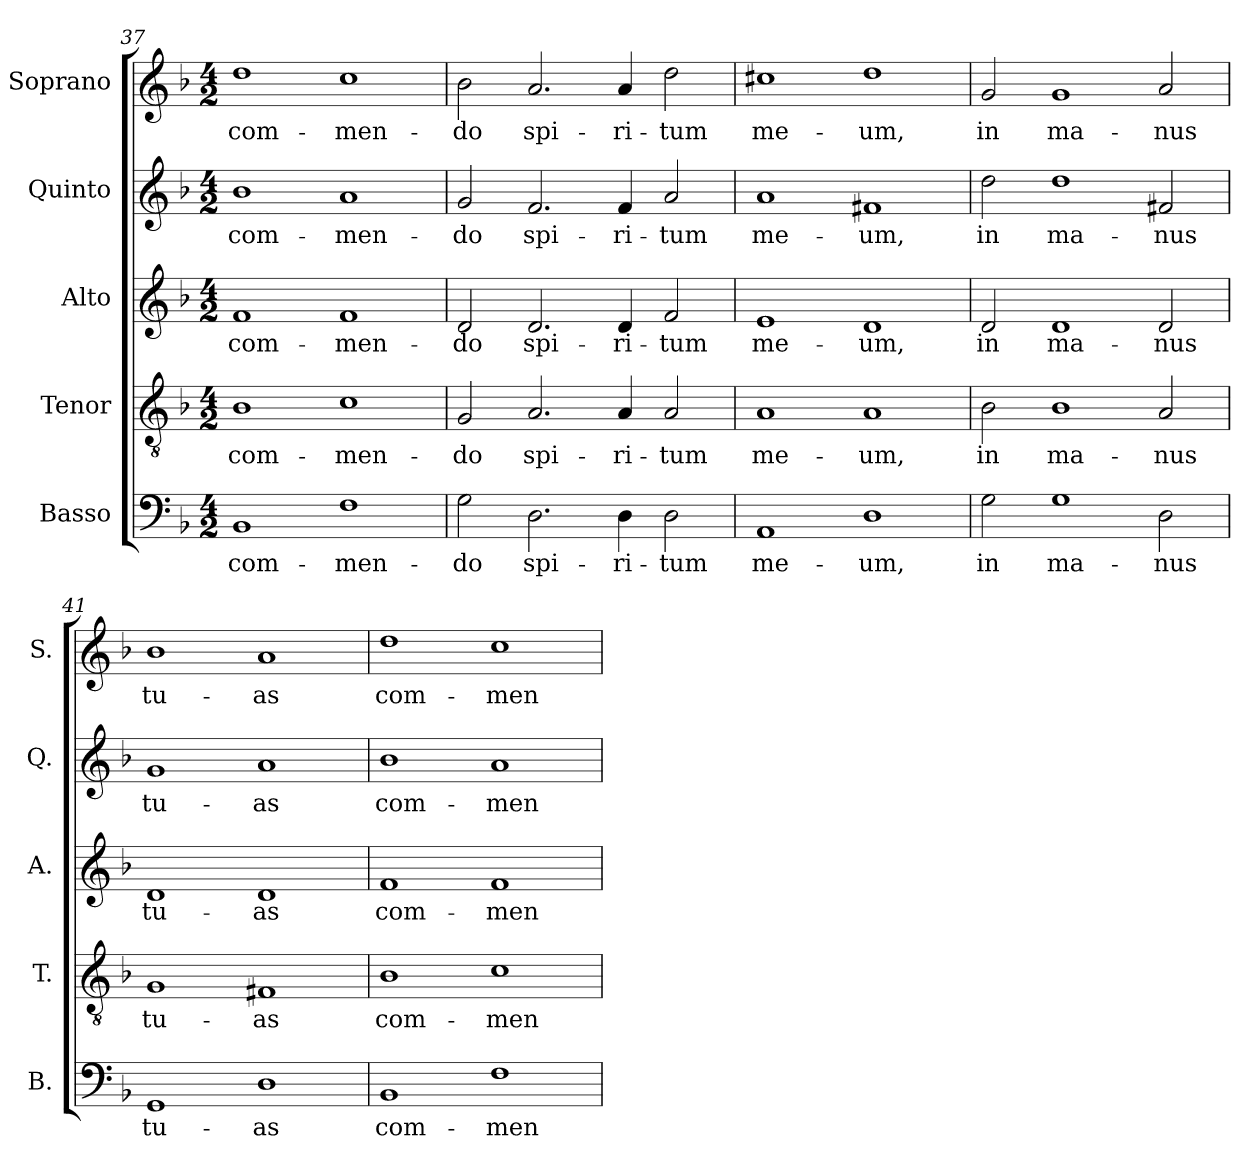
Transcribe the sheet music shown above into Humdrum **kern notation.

**kern	**text	**kern	**text	**kern	**text	**kern	**text	**kern	**text
*part5	*part5	*part4	*part4	*part3	*part3	*part2	*part2	*part1	*part1
*staff5	*staff5	*staff4	*staff4	*staff3	*staff3	*staff2	*staff2	*staff1	*staff1
*I"Basso	*	*I"Tenor	*	*I"Alto	*	*I"Quinto	*	*I"Soprano	*
*I'B.	*	*I'T.	*	*I'A.	*	*I'Q.	*	*I'S.	*
*clefF4	*	*clefGv2	*	*clefG2	*	*clefG2	*	*clefG2	*
*	*	*ITrd7c12	*	*	*	*	*	*	*
*k[b-]	*	*k[b-]	*	*k[b-]	*	*k[b-]	*	*k[b-]	*
*F:	*	*F:	*	*F:	*	*F:	*	*F:	*
*M4/2	*	*M4/2	*	*M4/2	*	*M4/2	*	*M4/2	*
=37	=37	=37	=37	=37	=37	=37	=37	=37	=37
!	!LO:LY:b:color=#000000	!	!	!	!	!	!	!	!
!	!	!	!LO:LY:b:color=#000000	!	!	!	!	!	!
!	!	!	!	!	!LO:LY:b:color=#000000	!	!	!	!
!	!	!	!	!	!	!	!LO:LY:b:color=#000000	!	!
!	!	!	!	!	!	!	!	!	!LO:LY:b:color=#000000
1BB-i	com-	1BB-i	com-	1fi	com-	1b-i	com-	1ddi	com-
!	!LO:LY:b:color=#000000	!	!	!	!	!	!	!	!
!	!	!	!LO:LY:b:color=#000000	!	!	!	!	!	!
!	!	!	!	!	!LO:LY:b:color=#000000	!	!	!	!
!	!	!	!	!	!	!	!LO:LY:b:color=#000000	!	!
!	!	!	!	!	!	!	!	!	!LO:LY:b:color=#000000
1Fi	-men-	1Ci	-men-	1fi	-men-	1ai	-men-	1cci	-men-
=38	=38	=38	=38	=38	=38	=38	=38	=38	=38
!	!LO:LY:b:color=#000000	!	!	!	!	!	!	!	!
!	!	!	!LO:LY:b:color=#000000	!	!	!	!	!	!
!	!	!	!	!	!LO:LY:b:color=#000000	!	!	!	!
!	!	!	!	!	!	!	!LO:LY:b:color=#000000	!	!
!	!	!	!	!	!	!	!	!	!LO:LY:b:color=#000000
2Gi\	-do	2GGi/	-do	2di/	-do	2gi/	-do	2b-i\	-do
!	!LO:LY:b:color=#000000	!	!	!	!	!	!	!	!
!	!	!	!LO:LY:b:color=#000000	!	!	!	!	!	!
!	!	!	!	!	!LO:LY:b:color=#000000	!	!	!	!
!	!	!	!	!	!	!	!LO:LY:b:color=#000000	!	!
!	!	!	!	!	!	!	!	!	!LO:LY:b:color=#000000
2.Di\	spi-	2.AAi/	spi-	2.di/	spi-	2.fi/	spi-	2.ai/	spi-
!	!LO:LY:b:color=#000000	!	!	!	!	!	!	!	!
!	!	!	!LO:LY:b:color=#000000	!	!	!	!	!	!
!	!	!	!	!	!LO:LY:b:color=#000000	!	!	!	!
!	!	!	!	!	!	!	!LO:LY:b:color=#000000	!	!
!	!	!	!	!	!	!	!	!	!LO:LY:b:color=#000000
4Di\	-ri-	4AAi/	-ri-	4di/	-ri-	4fi/	-ri-	4ai/	-ri-
!	!LO:LY:b:color=#000000	!	!	!	!	!	!	!	!
!	!	!	!LO:LY:b:color=#000000	!	!	!	!	!	!
!	!	!	!	!	!LO:LY:b:color=#000000	!	!	!	!
!	!	!	!	!	!	!	!LO:LY:b:color=#000000	!	!
!	!	!	!	!	!	!	!	!	!LO:LY:b:color=#000000
2Di\	-tum	2AAi/	-tum	2fi/	-tum	2ai/	-tum	2ddi\	-tum
!!LO:PB:g=z
=39	=39	=39	=39	=39	=39	=39	=39	=39	=39
!	!LO:LY:b:color=#000000	!	!	!	!	!	!	!	!
!	!	!	!LO:LY:b:color=#000000	!	!	!	!	!	!
!	!	!	!	!	!LO:LY:b:color=#000000	!	!	!	!
!	!	!	!	!	!	!	!LO:LY:b:color=#000000	!	!
!	!	!	!	!	!	!	!	!	!LO:LY:b:color=#000000
1AAi	me-	1AAi	me-	1ei	me-	1ai	me-	1cc#Xi	me-
!	!LO:LY:b:color=#000000	!	!	!	!	!	!	!	!
!	!	!	!LO:LY:b:color=#000000	!	!	!	!	!	!
!	!	!	!	!	!LO:LY:b:color=#000000	!	!	!	!
!	!	!	!	!	!	!	!LO:LY:b:color=#000000	!	!
!	!	!	!	!	!	!	!	!	!LO:LY:b:color=#000000
1Di	-um,	1AAi	-um,	1di	-um,	1f#Xi	-um,	1ddi	-um,
=40	=40	=40	=40	=40	=40	=40	=40	=40	=40
!	!LO:LY:b:color=#000000	!	!	!	!	!	!	!	!
!	!	!	!LO:LY:b:color=#000000	!	!	!	!	!	!
!	!	!	!	!	!LO:LY:b:color=#000000	!	!	!	!
!	!	!	!	!	!	!	!LO:LY:b:color=#000000	!	!
!	!	!	!	!	!	!	!	!	!LO:LY:b:color=#000000
2Gi\	in	2BB-i\	in	2di/	in	2ddi\	in	2gi/	in
!	!LO:LY:b:color=#000000	!	!	!	!	!	!	!	!
!	!	!	!LO:LY:b:color=#000000	!	!	!	!	!	!
!	!	!	!	!	!LO:LY:b:color=#000000	!	!	!	!
!	!	!	!	!	!	!	!LO:LY:b:color=#000000	!	!
!	!	!	!	!	!	!	!	!	!LO:LY:b:color=#000000
1Gi	ma-	1BB-i	ma-	1di	ma-	1ddi	ma-	1gi	ma-
!	!LO:LY:b:color=#000000	!	!	!	!	!	!	!	!
!	!	!	!LO:LY:b:color=#000000	!	!	!	!	!	!
!	!	!	!	!	!LO:LY:b:color=#000000	!	!	!	!
!	!	!	!	!	!	!	!LO:LY:b:color=#000000	!	!
!	!	!	!	!	!	!	!	!	!LO:LY:b:color=#000000
2Di\	-nus	2AAi/	-nus	2di/	-nus	2f#Xi/	-nus	2ai/	-nus
=41	=41	=41	=41	=41	=41	=41	=41	=41	=41
!	!LO:LY:b:color=#000000	!	!	!	!	!	!	!	!
!	!	!	!LO:LY:b:color=#000000	!	!	!	!	!	!
!	!	!	!	!	!LO:LY:b:color=#000000	!	!	!	!
!	!	!	!	!	!	!	!LO:LY:b:color=#000000	!	!
!	!	!	!	!	!	!	!	!	!LO:LY:b:color=#000000
1GGi	tu-	1GGi	tu-	1di	tu-	1gi	tu-	1b-i	tu-
!	!LO:LY:b:color=#000000	!	!	!	!	!	!	!	!
!	!	!	!LO:LY:b:color=#000000	!	!	!	!	!	!
!	!	!	!	!	!LO:LY:b:color=#000000	!	!	!	!
!	!	!	!	!	!	!	!LO:LY:b:color=#000000	!	!
!	!	!	!	!	!	!	!	!	!LO:LY:b:color=#000000
1Di	-as	1FF#Xi	-as	1di	-as	1ai	-as	1ai	-as
=42	=42	=42	=42	=42	=42	=42	=42	=42	=42
!	!LO:LY:b:color=#000000	!	!	!	!	!	!	!	!
!	!	!	!LO:LY:b:color=#000000	!	!	!	!	!	!
!	!	!	!	!	!LO:LY:b:color=#000000	!	!	!	!
!	!	!	!	!	!	!	!LO:LY:b:color=#000000	!	!
!	!	!	!	!	!	!	!	!	!LO:LY:b:color=#000000
1BB-i	com-	1BB-i	com-	1fi	com-	1b-i	com-	1ddi	com-
!	!LO:LY:b:color=#000000	!	!	!	!	!	!	!	!
!	!	!	!LO:LY:b:color=#000000	!	!	!	!	!	!
!	!	!	!	!	!LO:LY:b:color=#000000	!	!	!	!
!	!	!	!	!	!	!	!LO:LY:b:color=#000000	!	!
!	!	!	!	!	!	!	!	!	!LO:LY:b:color=#000000
1Fi	-men-	1Ci	-men-	1fi	-men-	1ai	-men-	1cci	-men-
=	=	=	=	=	=	=	=	=	=
*-	*-	*-	*-	*-	*-	*-	*-	*-	*-
